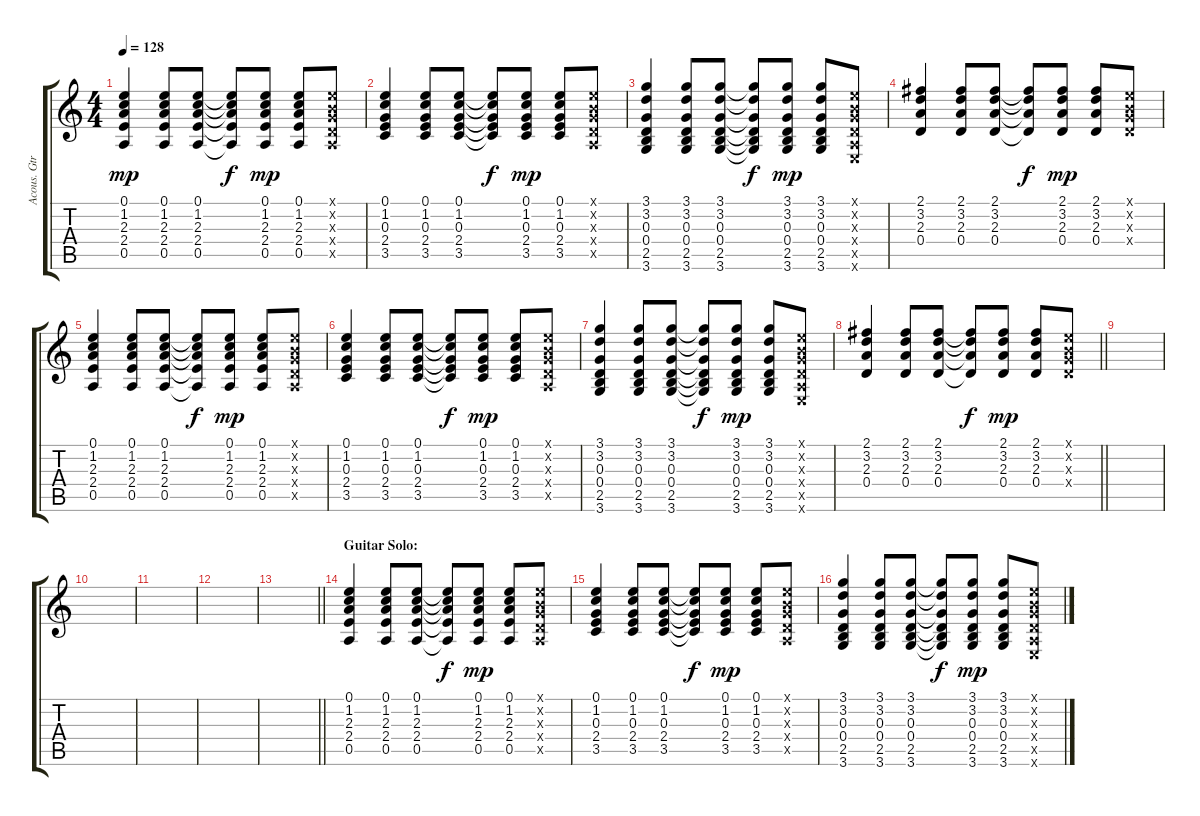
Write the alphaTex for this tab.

\track ("Acous. Gtr. 2" "Acous. Gtr") {instrument acousticguitarsteel}
\staff {score tabs}
\tuning (E4 B3 G3 D3 A2 E2) {hide}
\ts (4 4)
\tempo 128
\clef g2
\ks c
(0.1 1.2 2.3 2.4 0.5).4{dy mp} (0.1 1.2 2.3 2.4 0.5).8 (0.1 1.2 2.3 2.4 0.5).8 (0.1{t} 1.2{t} 2.3{t} 2.4{t} 0.5{t}).8{dy f} (0.1 1.2 2.3 2.4 0.5).8{dy mp} (0.1 1.2 2.3 2.4 0.5).8 (0.1{x} 0.2{x} 0.3{x} 0.4{x} 0.5{x}).8 |
(0.1 1.2 0.3 2.4 3.5).4 (0.1 1.2 0.3 2.4 3.5).8 (0.1 1.2 0.3 2.4 3.5).8 (0.1{t} 1.2{t} 0.3{t} 2.4{t} 3.5{t}).8{dy f} (0.1 1.2 0.3 2.4 3.5).8{dy mp} (0.1 1.2 0.3 2.4 3.5).8 (0.1{x} 0.2{x} 0.3{x} 0.4{x} 0.5{x}).8 |
(3.1 3.2 0.3 0.4 2.5 3.6).4 (3.1 3.2 0.3 0.4 2.5 3.6).8 (3.1 3.2 0.3 0.4 2.5 3.6).8 (3.1{t} 3.2{t} 0.3{t} 0.4{t} 2.5{t} 3.6{t}).8{dy f} (3.1 3.2 0.3 0.4 2.5 3.6).8{dy mp} (3.1 3.2 0.3 0.4 2.5 3.6).8 (0.1{x} 0.2{x} 0.3{x} 0.4{x} 0.5{x} 0.6{x}).8 |
(2.1 3.2 2.3 0.4).4 (2.1 3.2 2.3 0.4).8 (2.1 3.2 2.3 0.4).8 (2.1{t} 3.2{t} 2.3{t} 0.4{t}).8{dy f} (2.1 3.2 2.3 0.4).8{dy mp} (2.1 3.2 2.3 0.4).8 (0.1{x} 0.2{x} 0.3{x} 0.4{x}).8 |
(0.1 1.2 2.3 2.4 0.5).4 (0.1 1.2 2.3 2.4 0.5).8 (0.1 1.2 2.3 2.4 0.5).8 (0.1{t} 1.2{t} 2.3{t} 2.4{t} 0.5{t}).8{dy f} (0.1 1.2 2.3 2.4 0.5).8{dy mp} (0.1 1.2 2.3 2.4 0.5).8 (0.1{x} 0.2{x} 0.3{x} 0.4{x} 0.5{x}).8 |
(0.1 1.2 0.3 2.4 3.5).4 (0.1 1.2 0.3 2.4 3.5).8 (0.1 1.2 0.3 2.4 3.5).8 (0.1{t} 1.2{t} 0.3{t} 2.4{t} 3.5{t}).8{dy f} (0.1 1.2 0.3 2.4 3.5).8{dy mp} (0.1 1.2 0.3 2.4 3.5).8 (0.1{x} 0.2{x} 0.3{x} 0.4{x} 0.5{x}).8 |
(3.1 3.2 0.3 0.4 2.5 3.6).4 (3.1 3.2 0.3 0.4 2.5 3.6).8 (3.1 3.2 0.3 0.4 2.5 3.6).8 (3.1{t} 3.2{t} 0.3{t} 0.4{t} 2.5{t} 3.6{t}).8{dy f} (3.1 3.2 0.3 0.4 2.5 3.6).8{dy mp} (3.1 3.2 0.3 0.4 2.5 3.6).8 (0.1{x} 0.2{x} 0.3{x} 0.4{x} 0.5{x} 0.6{x}).8 |
\barLineRight lightlight
(2.1 3.2 2.3 0.4).4 (2.1 3.2 2.3 0.4).8 (2.1 3.2 2.3 0.4).8 (2.1{t} 3.2{t} 2.3{t} 0.4{t}).8{dy f} (2.1 3.2 2.3 0.4).8{dy mp} (2.1 3.2 2.3 0.4).8 (0.1{x} 0.2{x} 0.3{x} 0.4{x}).8 |
|
|
|
|
\barLineRight lightlight
|
\section ("" "Guitar Solo:")
(0.1 1.2 2.3 2.4 0.5).4 (0.1 1.2 2.3 2.4 0.5).8 (0.1 1.2 2.3 2.4 0.5).8 (0.1{t} 1.2{t} 2.3{t} 2.4{t} 0.5{t}).8{dy f} (0.1 1.2 2.3 2.4 0.5).8{dy mp} (0.1 1.2 2.3 2.4 0.5).8 (0.1{x} 0.2{x} 0.3{x} 0.4{x} 0.5{x}).8 |
(0.1 1.2 0.3 2.4 3.5).4 (0.1 1.2 0.3 2.4 3.5).8 (0.1 1.2 0.3 2.4 3.5).8 (0.1{t} 1.2{t} 0.3{t} 2.4{t} 3.5{t}).8{dy f} (0.1 1.2 0.3 2.4 3.5).8{dy mp} (0.1 1.2 0.3 2.4 3.5).8 (0.1{x} 0.2{x} 0.3{x} 0.4{x} 0.5{x}).8 |
(3.1 3.2 0.3 0.4 2.5 3.6).4 (3.1 3.2 0.3 0.4 2.5 3.6).8 (3.1 3.2 0.3 0.4 2.5 3.6).8 (3.1{t} 3.2{t} 0.3{t} 0.4{t} 2.5{t} 3.6{t}).8{dy f} (3.1 3.2 0.3 0.4 2.5 3.6).8{dy mp} (3.1 3.2 0.3 0.4 2.5 3.6).8 (0.1{x} 0.2{x} 0.3{x} 0.4{x} 0.5{x} 0.6{x}).8
